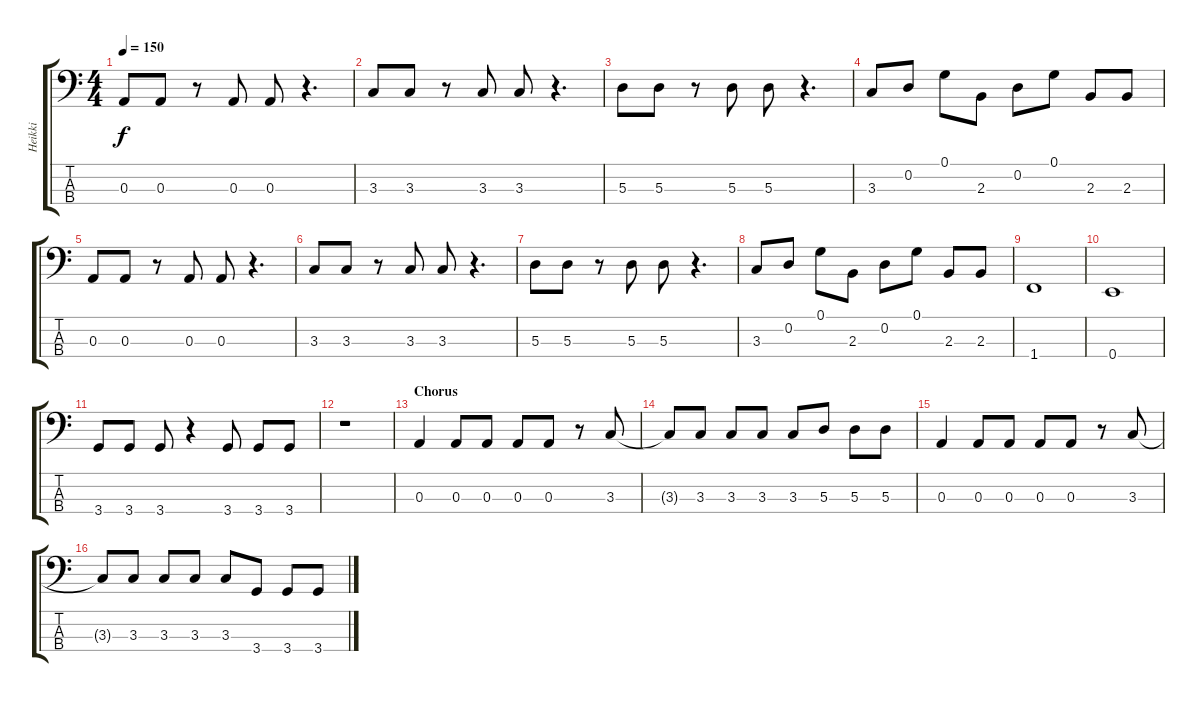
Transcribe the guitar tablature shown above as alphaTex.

\track ("Heikki" "Heikki") {instrument electricbassfinger}
\staff {score tabs}
\tuning (G2 D2 A1 E1) {hide}
\ts (4 4)
\tempo 150
\clef f4
\ks c
0.3.8{dy f} 0.3.8 r.8 0.3.8 0.3.8 r.4{d} |
3.3.8 3.3.8 r.8 3.3.8 3.3.8 r.4{d} |
5.3.8 5.3.8 r.8 5.3.8 5.3.8 r.4{d} |
3.3.8 0.2.8 0.1.8 2.3.8 0.2.8 0.1.8 2.3.8 2.3.8 |
0.3.8 0.3.8 r.8 0.3.8 0.3.8 r.4{d} |
3.3.8 3.3.8 r.8 3.3.8 3.3.8 r.4{d} |
5.3.8 5.3.8 r.8 5.3.8 5.3.8 r.4{d} |
3.3.8 0.2.8 0.1.8 2.3.8 0.2.8 0.1.8 2.3.8 2.3.8 |
1.4.1 |
0.4.1 |
3.4.8 3.4.8 3.4.8 r.4 3.4.8 3.4.8 3.4.8 |
r.1 |
\section ("" "Chorus")
0.3.4 0.3.8 0.3.8 0.3.8 0.3.8 r.8 3.3.8 |
3.3{t}.8 3.3.8 3.3.8 3.3.8 3.3.8 5.3.8 5.3.8 5.3.8 |
0.3.4 0.3.8 0.3.8 0.3.8 0.3.8 r.8 3.3.8 |
3.3{t}.8 3.3.8 3.3.8 3.3.8 3.3.8 3.4.8 3.4.8 3.4.8
